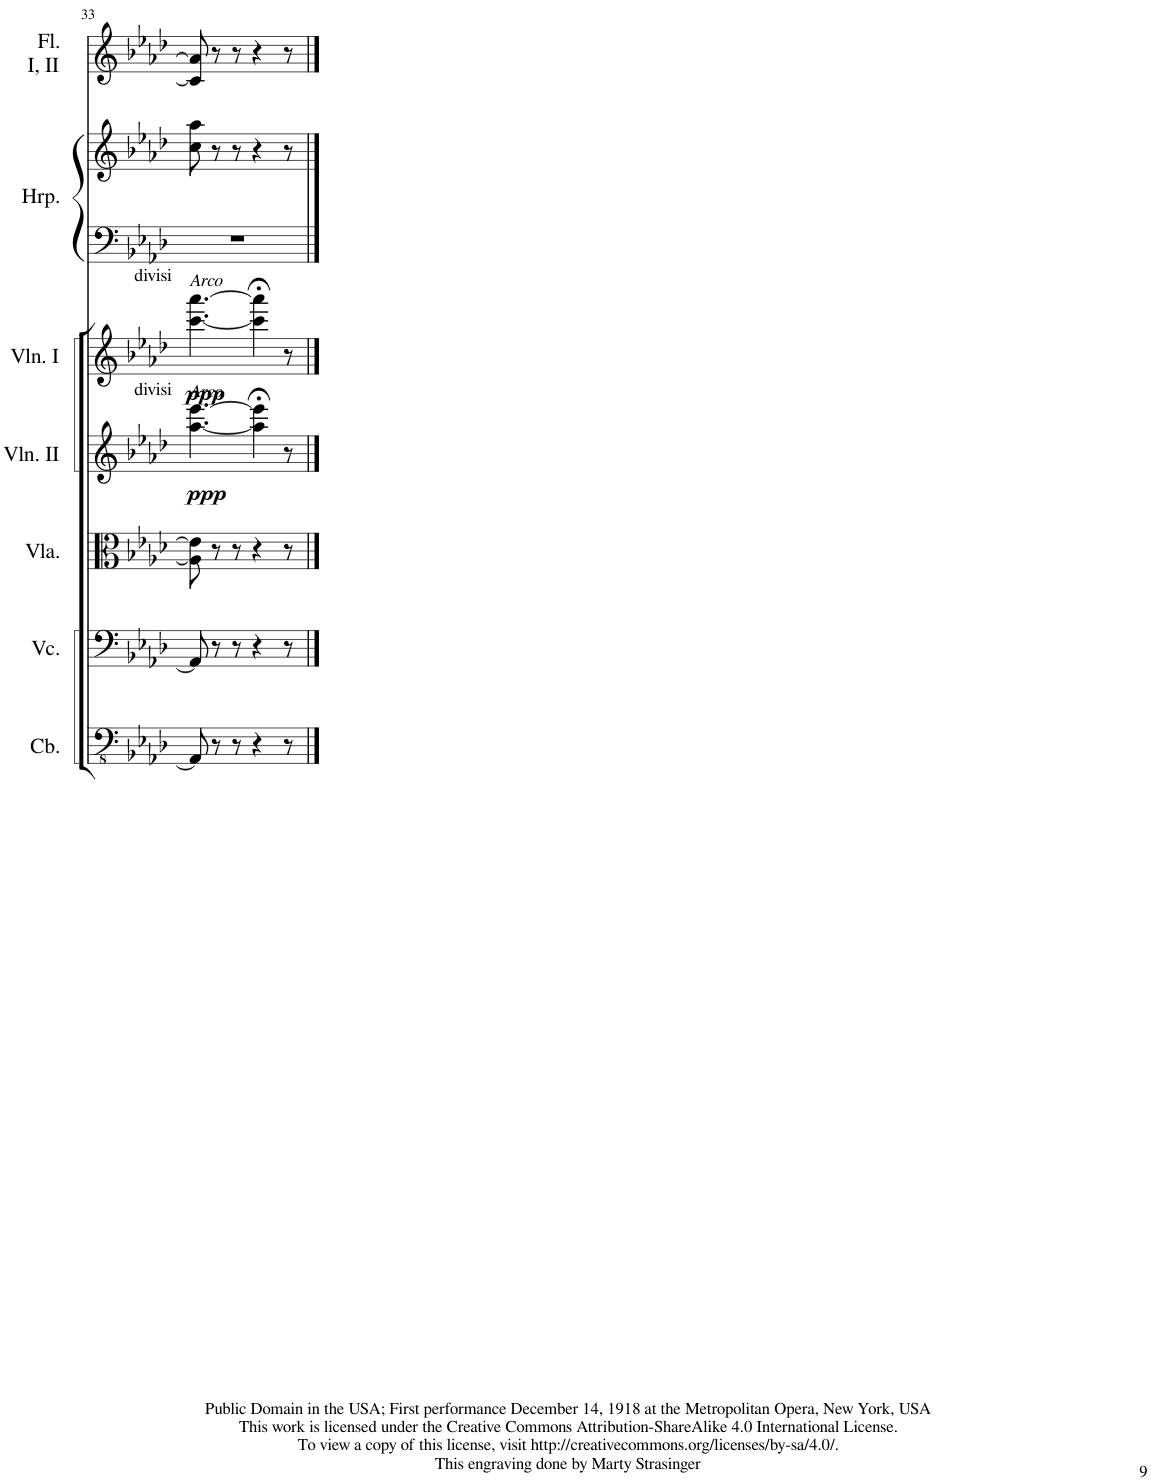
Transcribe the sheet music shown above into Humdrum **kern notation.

**kern	**kern	**kern	**kern	**dynam	**kern	**dynam	**kern	**kern
*part7	*part6	*part5	*part4	*part4	*part3	*part3	*part2	*part1
*staff7	*staff6	*staff5	*staff4	*staff4	*staff3	*staff3	*staff2	*staff1
*I"Contrabass	*I"Violoncello	*I"Viola	*I"Violin II	*	*I"Violin I	*	*I"Harp	*I"Flute I, II
*I'Cb.	*I'Vc.	*I'Vla.	*I'Vln. II	*	*I'Vln. I	*	*I'Hrp.	*I'Fl. I, II
!!LO:PB:g=z
*clefFv4	*clefF4	*clefC3	*clefG2	*	*clefG2	*	*clefG2	*clefG2
*k[b-e-a-d-]	*k[b-e-a-d-]	*k[b-e-a-d-]	*k[b-e-a-d-]	*	*k[b-e-a-d-]	*	*k[b-e-a-d-]	*k[b-e-a-d-]
*M6/8	*M6/8	*M6/8	*M6/8	*	*M6/8	*	*M6/8	*M6/8
=33	=33	=33	=33	=33	=33	=33	=33	=33
!	!	!	!	!	!LO:TX:a:t=divisi	!	!	!
!	!	!	!	!	!LO:TX:a:i:t=Arco	!	!	!
!	!	!	!LO:TX:a:t=divisi	!	!	!	!	!
!	!	!	!LO:TX:a:i:t=Arco	!	!	!	!	!
!	!	!	!	!LO:DY:b	!	!LO:DY:b	!	!
8AAA-/]	8AA-/]	8A-\] 8e-\]	[4.aa-\ [4.eee-\	ppp	[4.ccc\ [4.aaa-\	ppp	8cc\ 8aa-\	8c/] 8a-/]
8r	8r	8r	.	.	.	.	8r	8r
8r	8r	8r	.	.	.	.	8r	8r
4r	4r	4r	4aa-\];< 4eee-\];<	.	4ccc\];< 4aaa-\];<	.	4r	4r
8r	8r	8r	8r	.	8r	.	8r	8r
==	==	==	==	==	==	==	==	==
*-	*-	*-	*-	*-	*-	*-	*-	*-
